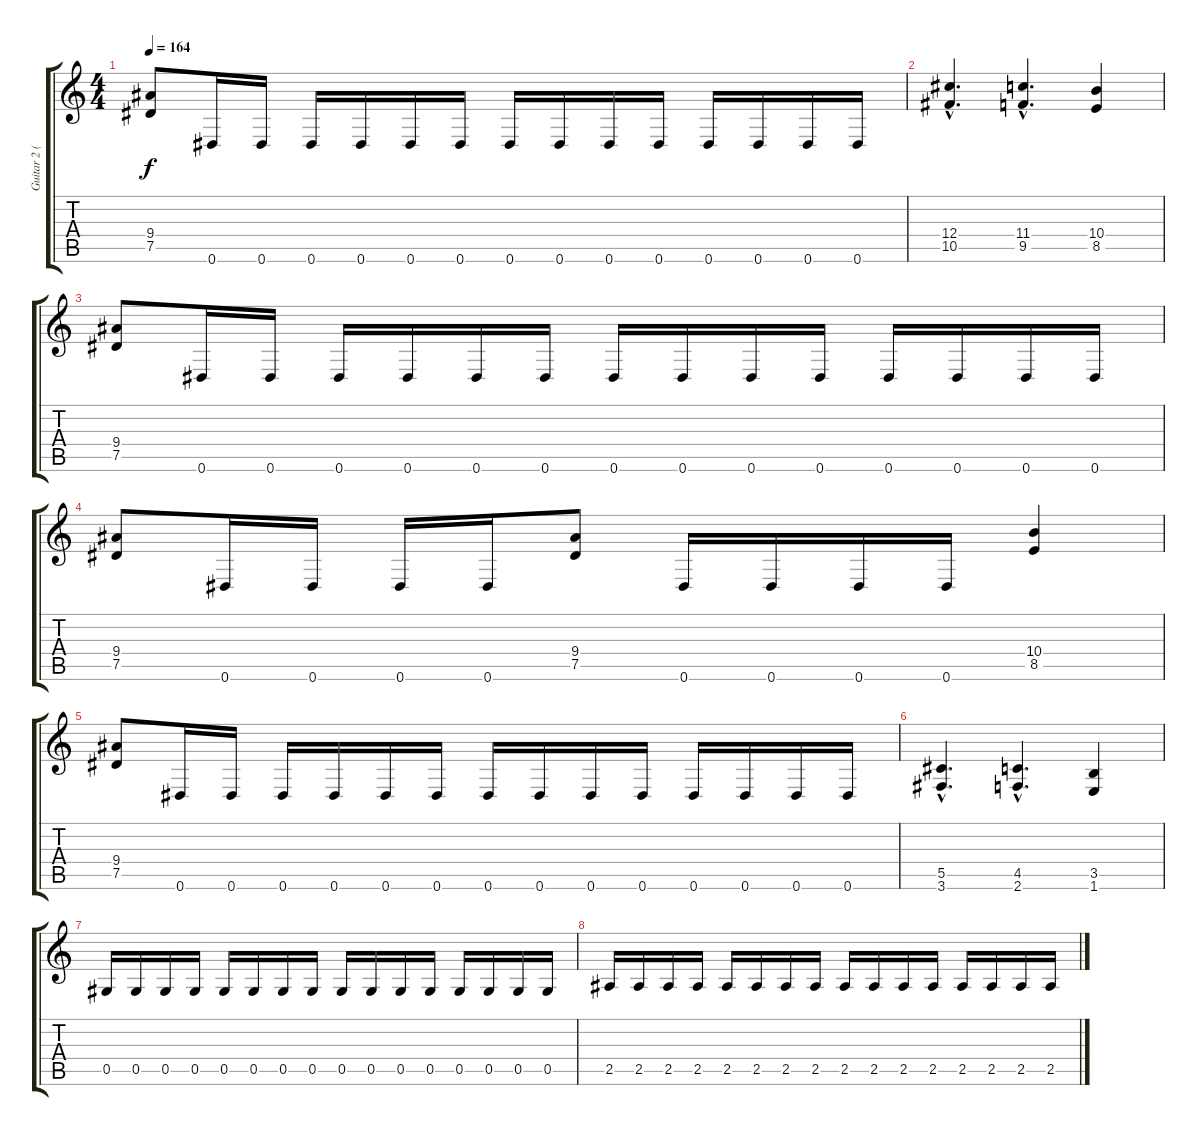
\track ("Guitar 2 (Kerry)" "Guitar 2 (") {instrument distortionguitar}
\staff {score tabs}
\tuning (Eb4 Bb3 Gb3 Db3 Ab2 Eb2) {hide}
\ts (4 4)
\tempo 164
\clef g2
\ks c
(9.4 7.5).8{dy f} 0.6.16 0.6.16 0.6.16 0.6.16 0.6.16 0.6.16 0.6.16 0.6.16 0.6.16 0.6.16 0.6.16 0.6.16 0.6.16 0.6.16 |
(12.4{hac} 10.5{hac}).4{d} (11.4{hac} 9.5{hac}).4{d} (10.4 8.5).4 |
(9.4 7.5).8 0.6.16 0.6.16 0.6.16 0.6.16 0.6.16 0.6.16 0.6.16 0.6.16 0.6.16 0.6.16 0.6.16 0.6.16 0.6.16 0.6.16 |
(9.4 7.5).8 0.6.16 0.6.16 0.6.16 0.6.16 (9.4 7.5).8 0.6.16 0.6.16 0.6.16 0.6.16 (10.4 8.5).4 |
(9.4 7.5).8 0.6.16 0.6.16 0.6.16 0.6.16 0.6.16 0.6.16 0.6.16 0.6.16 0.6.16 0.6.16 0.6.16 0.6.16 0.6.16 0.6.16 |
(5.5{hac} 3.6{hac}).4{d} (4.5{hac} 2.6{hac}).4{d} (3.5 1.6).4 |
0.5.16 0.5.16 0.5.16 0.5.16 0.5.16 0.5.16 0.5.16 0.5.16 0.5.16 0.5.16 0.5.16 0.5.16 0.5.16 0.5.16 0.5.16 0.5.16 |
2.5.16 2.5.16 2.5.16 2.5.16 2.5.16 2.5.16 2.5.16 2.5.16 2.5.16 2.5.16 2.5.16 2.5.16 2.5.16 2.5.16 2.5.16 2.5.16
